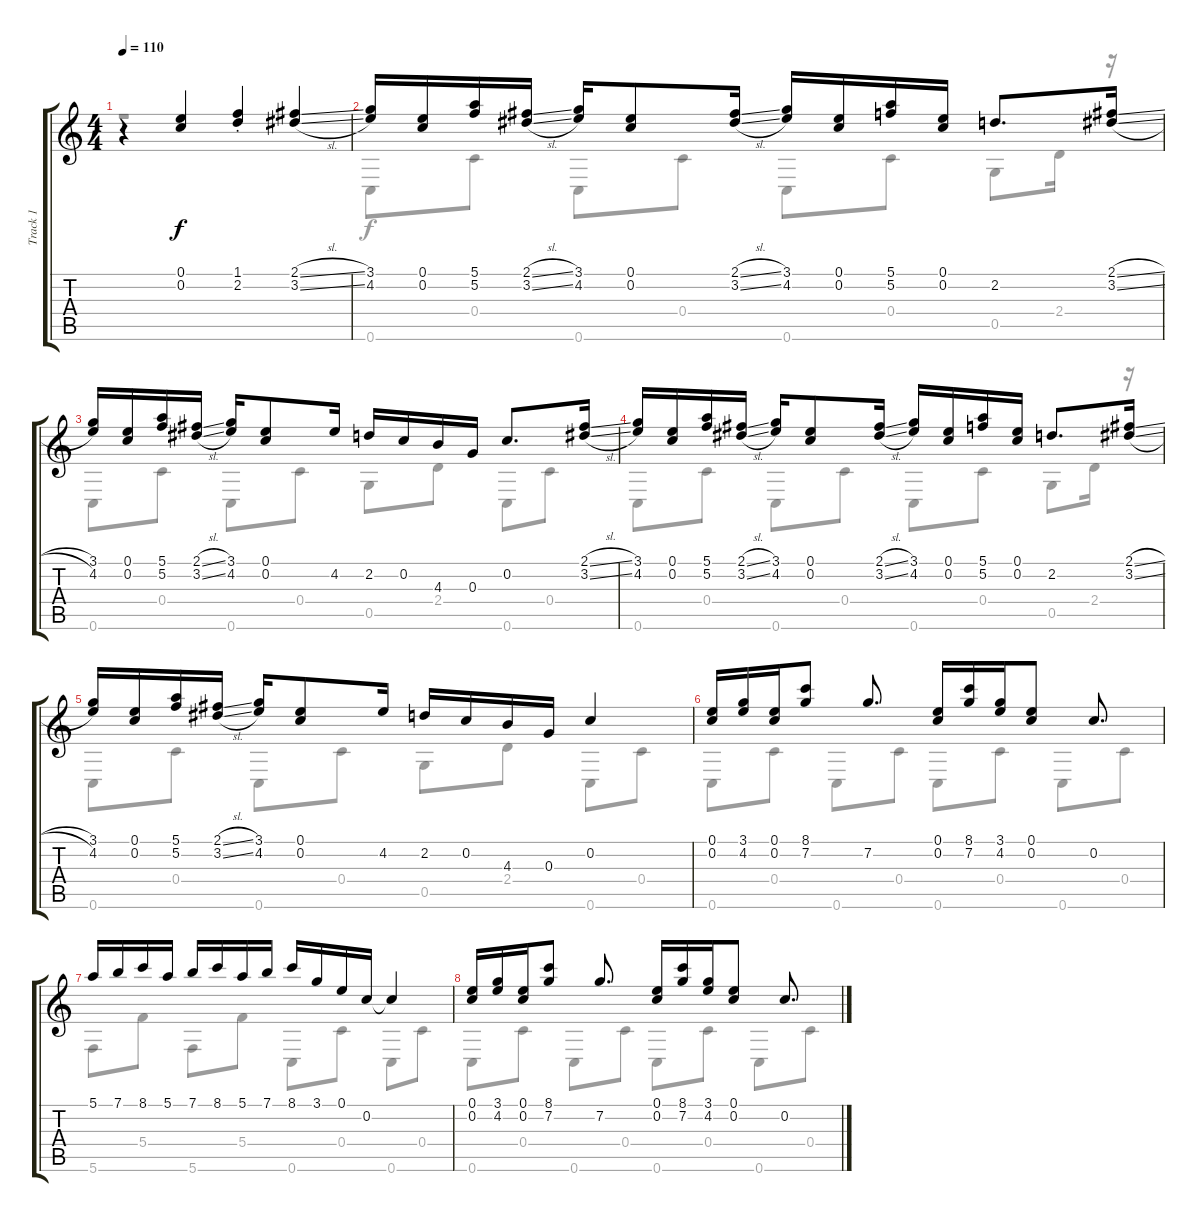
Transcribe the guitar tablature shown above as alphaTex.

\track ("Track 1" "Track 1") {instrument acousticguitarsteel}
\staff {score tabs}
\tuning (E4 C4 G3 C3 G2 C2) {hide}
\voice
\ts (4 4)
\tempo 110
\clef g2
\ks c
r.4{dy f} (0.1 0.2).4 (1.1{st} 2.2).4 (2.1{sl} 3.2{sl}).4 |
(3.1 4.2).16 (0.1 0.2).16 (5.1 5.2).16 (2.1{sl} 3.2{sl}).16 (3.1 4.2).16 (0.1 0.2).8 (2.1{sl} 3.2{sl}).16 (3.1 4.2).16 (0.1 0.2).16 (5.1 5.2).16 (0.1 0.2).16 2.2.8{d} (2.1{sl} 3.2{sl}).16 |
(3.1 4.2).16 (0.1 0.2).16 (5.1 5.2).16 (2.1{sl} 3.2{sl}).16 (3.1 4.2).16 (0.1 0.2).8 4.2.16 2.2.16 0.2.16 4.3.16 0.3.16 0.2.8{d} (2.1{sl} 3.2{sl}).16 |
(3.1 4.2).16 (0.1 0.2).16 (5.1 5.2).16 (2.1{sl} 3.2{sl}).16 (3.1 4.2).16 (0.1 0.2).8 (2.1{sl} 3.2{sl}).16 (3.1 4.2).16 (0.1 0.2).16 (5.1 5.2).16 (0.1 0.2).16 2.2.8{d} (2.1{sl} 3.2{sl}).16 |
(3.1 4.2).16 (0.1 0.2).16 (5.1 5.2).16 (2.1{sl} 3.2{sl}).16 (3.1 4.2).16 (0.1 0.2).8 4.2.16 2.2.16 0.2.16 4.3.16 0.3.16 0.2.4 |
(0.1 0.2).16 (3.1 4.2).16 (0.1 0.2).16 (8.1 7.2).8 7.2.8{d} (0.1 0.2).16 (8.1 7.2).16 (3.1 4.2).16 (0.1 0.2).8 0.2.8{d} |
5.1.16 7.1.16 8.1.16 5.1.16 7.1.16 8.1.16 5.1.16 7.1.16 8.1.16 3.1.16 0.1.16 0.2.16 0.2{t}.4 |
(0.1 0.2).16 (3.1 4.2).16 (0.1 0.2).16 (8.1 7.2).8 7.2.8{d} (0.1 0.2).16 (8.1 7.2).16 (3.1 4.2).16 (0.1 0.2).8 0.2.8{d}
\voice
\clef g2
\ottava regular
\simile none
\ks c
r.1{dy f} |
0.6.8 0.4.8 0.6.8 0.4.8 0.6.8 0.4.8 0.5.8 2.4.16 r.16 |
0.6.8 0.4.8 0.6.8 0.4.8 0.5.8 2.4.8 0.6.8 0.4.8 |
0.6.8 0.4.8 0.6.8 0.4.8 0.6.8 0.4.8 0.5.8 2.4.16 r.16 |
0.6.8 0.4.8 0.6.8 0.4.8 0.5.8 2.4.8 0.6.8 0.4.8 |
0.6.8 0.4.8 0.6.8 0.4.8 0.6.8 0.4.8 0.6.8 0.4.8 |
5.6.8 5.4.8 5.6.8 5.4.8 0.6.8 0.4.8 0.6.8 0.4.8 |
0.6.8 0.4.8 0.6.8 0.4.8 0.6.8 0.4.8 0.6.8 0.4.8
